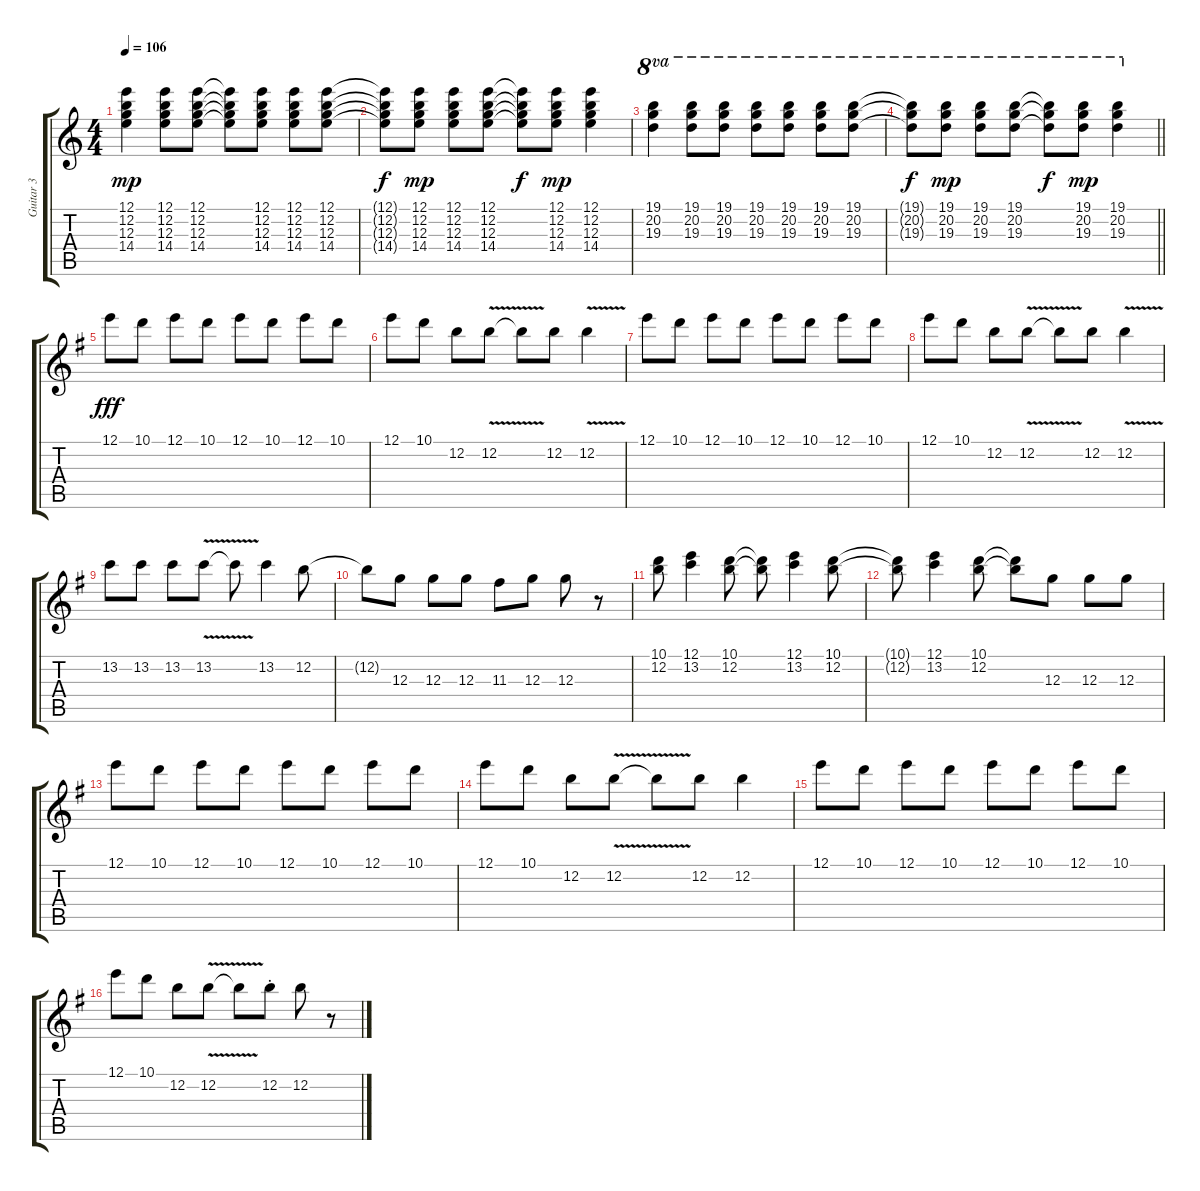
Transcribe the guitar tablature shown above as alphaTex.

\track ("Guitar 3" "Guitar 3") {instrument acousticguitarsteel}
\staff {score tabs}
\tuning (E4 B3 G3 D3 A2 E2) {hide}
\ts (4 4)
\tempo 106
\clef g2
\ks c
(12.1 12.2 12.3 14.4).4{dy mp balance 0} (12.1 12.2 12.3 14.4).8 (12.1 12.2 12.3 14.4).8 (12.1{t} 12.2{t} 12.3{t} 14.4{t}).8 (12.1 12.2 12.3 14.4).8 (12.1 12.2 12.3 14.4).8 (12.1 12.2 12.3 14.4).8 |
(12.1{t} 12.2{t} 12.3{t} 14.4{t}).8{dy f} (12.1 12.2 12.3 14.4).8{dy mp} (12.1 12.2 12.3 14.4).8 (12.1 12.2 12.3 14.4).8 (12.1{t} 12.2{t} 12.3{t} 14.4{t}).8{dy f} (12.1 12.2 12.3 14.4).8{dy mp} (12.1 12.2 12.3 14.4).4 |
(19.1 20.2 19.3).4{ot 8va} (19.1 20.2 19.3).8{ot 8va} (19.1 20.2 19.3).8{ot 8va} (19.1 20.2 19.3).8{ot 8va} (19.1 20.2 19.3).8{ot 8va} (19.1 20.2 19.3).8{ot 8va} (19.1 20.2 19.3).8{ot 8va} |
\barLineRight lightlight
(19.1{t} 20.2{t} 19.3{t}).8{ot 8va dy f} (19.1 20.2 19.3).8{ot 8va dy mp} (19.1 20.2 19.3).8{ot 8va} (19.1 20.2 19.3).8{ot 8va} (19.1{t} 20.2{t} 19.3{t}).8{ot 8va dy f} (19.1 20.2 19.3).8{ot 8va dy mp} (19.1 20.2 19.3).4{ot 8va} |
\ks g
12.1.8{dy fff balance 8} 10.1.8 12.1.8 10.1.8 12.1.8 10.1.8 12.1.8 10.1.8 |
12.1.8 10.1.8 12.2.8 12.2{v}.8 12.2{t}.8 12.2.8 12.2{v}.4 |
12.1.8 10.1.8 12.1.8 10.1.8 12.1.8 10.1.8 12.1.8 10.1.8 |
12.1.8 10.1.8 12.2.8 12.2{v}.8 12.2{t}.8 12.2.8 12.2{v}.4 |
13.2.8{beam Down} 13.2.8{beam Down} 13.2.8 13.2{v}.8 13.2{t}.8 13.2.4 12.2.8 |
12.2{t}.8 12.3.8 12.3.8 12.3.8 11.3.8 12.3.8 12.3.8 r.8 |
(10.1 12.2).8 (12.1 13.2).4 (10.1 12.2).8 (10.1{t} 12.2{t}).8 (12.1 13.2).4 (10.1 12.2).8 |
(10.1{t} 12.2{t}).8 (12.1 13.2).4 (10.1 12.2).8 (10.1{t} 12.2{t}).8 12.3.8 12.3.8 12.3.8 |
12.1.8 10.1.8 12.1.8 10.1.8 12.1.8 10.1.8 12.1.8 10.1.8 |
12.1.8 10.1.8 12.2.8 12.2{v}.8 12.2{t}.8 12.2.8 12.2.4 |
12.1.8 10.1.8 12.1.8 10.1.8 12.1.8 10.1.8 12.1.8 10.1.8 |
12.1.8 10.1.8 12.2.8 12.2{v}.8 12.2{t}.8 12.2{st}.8 12.2.8 r.8
